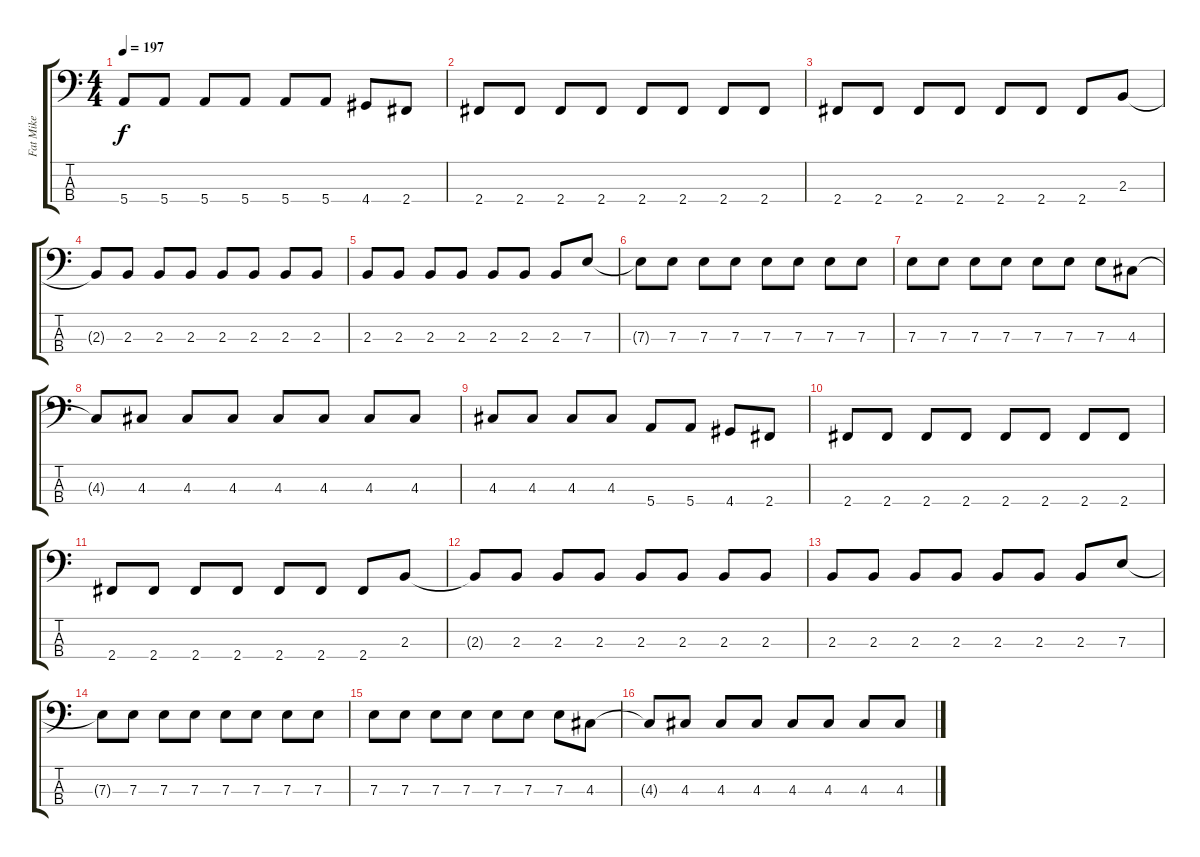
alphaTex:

\track ("Fat Mike" "Fat Mike") {instrument electricbasspick}
\staff {score tabs}
\tuning (G2 D2 A1 E1) {hide}
\ts (4 4)
\tempo 197
\clef f4
\ks c
5.4.8{dy f} 5.4.8 5.4.8 5.4.8 5.4.8 5.4.8 4.4.8 2.4.8 |
2.4.8 2.4.8 2.4.8 2.4.8 2.4.8 2.4.8 2.4.8 2.4.8 |
2.4.8 2.4.8 2.4.8 2.4.8 2.4.8 2.4.8 2.4.8 2.3.8 |
2.3{t}.8 2.3.8 2.3.8 2.3.8 2.3.8 2.3.8 2.3.8 2.3.8 |
2.3.8 2.3.8 2.3.8 2.3.8 2.3.8 2.3.8 2.3.8 7.3.8 |
7.3{t}.8 7.3.8 7.3.8 7.3.8 7.3.8 7.3.8 7.3.8 7.3.8 |
7.3.8 7.3.8 7.3.8 7.3.8 7.3.8 7.3.8 7.3.8 4.3.8 |
4.3{t}.8 4.3.8 4.3.8 4.3.8 4.3.8 4.3.8 4.3.8 4.3.8 |
4.3.8 4.3.8 4.3.8 4.3.8 5.4.8 5.4.8 4.4.8 2.4.8 |
2.4.8 2.4.8 2.4.8 2.4.8 2.4.8 2.4.8 2.4.8 2.4.8 |
2.4.8 2.4.8 2.4.8 2.4.8 2.4.8 2.4.8 2.4.8 2.3.8 |
2.3{t}.8 2.3.8 2.3.8 2.3.8 2.3.8 2.3.8 2.3.8 2.3.8 |
2.3.8 2.3.8 2.3.8 2.3.8 2.3.8 2.3.8 2.3.8 7.3.8 |
7.3{t}.8 7.3.8 7.3.8 7.3.8 7.3.8 7.3.8 7.3.8 7.3.8 |
7.3.8 7.3.8 7.3.8 7.3.8 7.3.8 7.3.8 7.3.8 4.3.8 |
4.3{t}.8 4.3.8 4.3.8 4.3.8 4.3.8 4.3.8 4.3.8 4.3.8
